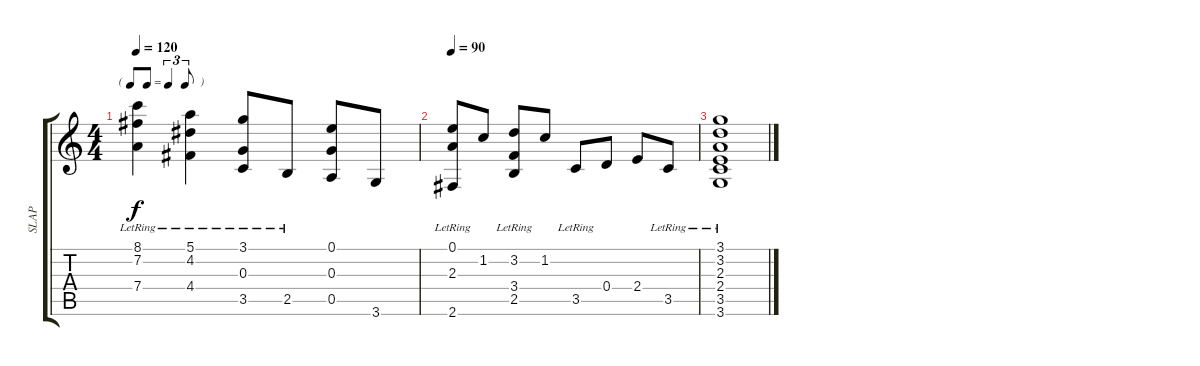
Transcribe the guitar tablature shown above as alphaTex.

\track ("SLAP" "SLAP") {instrument slapbass1}
\staff {score tabs}
\tuning (E4 B3 G3 D3 A2 E2) {hide}
\ts (4 4)
\tf triplet8th
\tempo 120
\clef g2
\ks c
(8.1 7.2 7.4{lr}).4{dy f} (5.1 4.2 4.4{lr}).4 (3.1 0.3 3.5{lr}).8 2.5{lr}.8 (0.1 0.3 0.5).8 3.6.8 |
\tempo 90
(0.1 2.3 2.6{lr}).8 1.2.8 (3.2 3.4 2.5{lr}).8 1.2.8 3.5{lr}.8 0.4.8 2.4.8 3.5{lr}.8 |
(3.1{lr} 3.2 2.3 2.4{lr} 3.5{lr} 3.6{lr}).1
